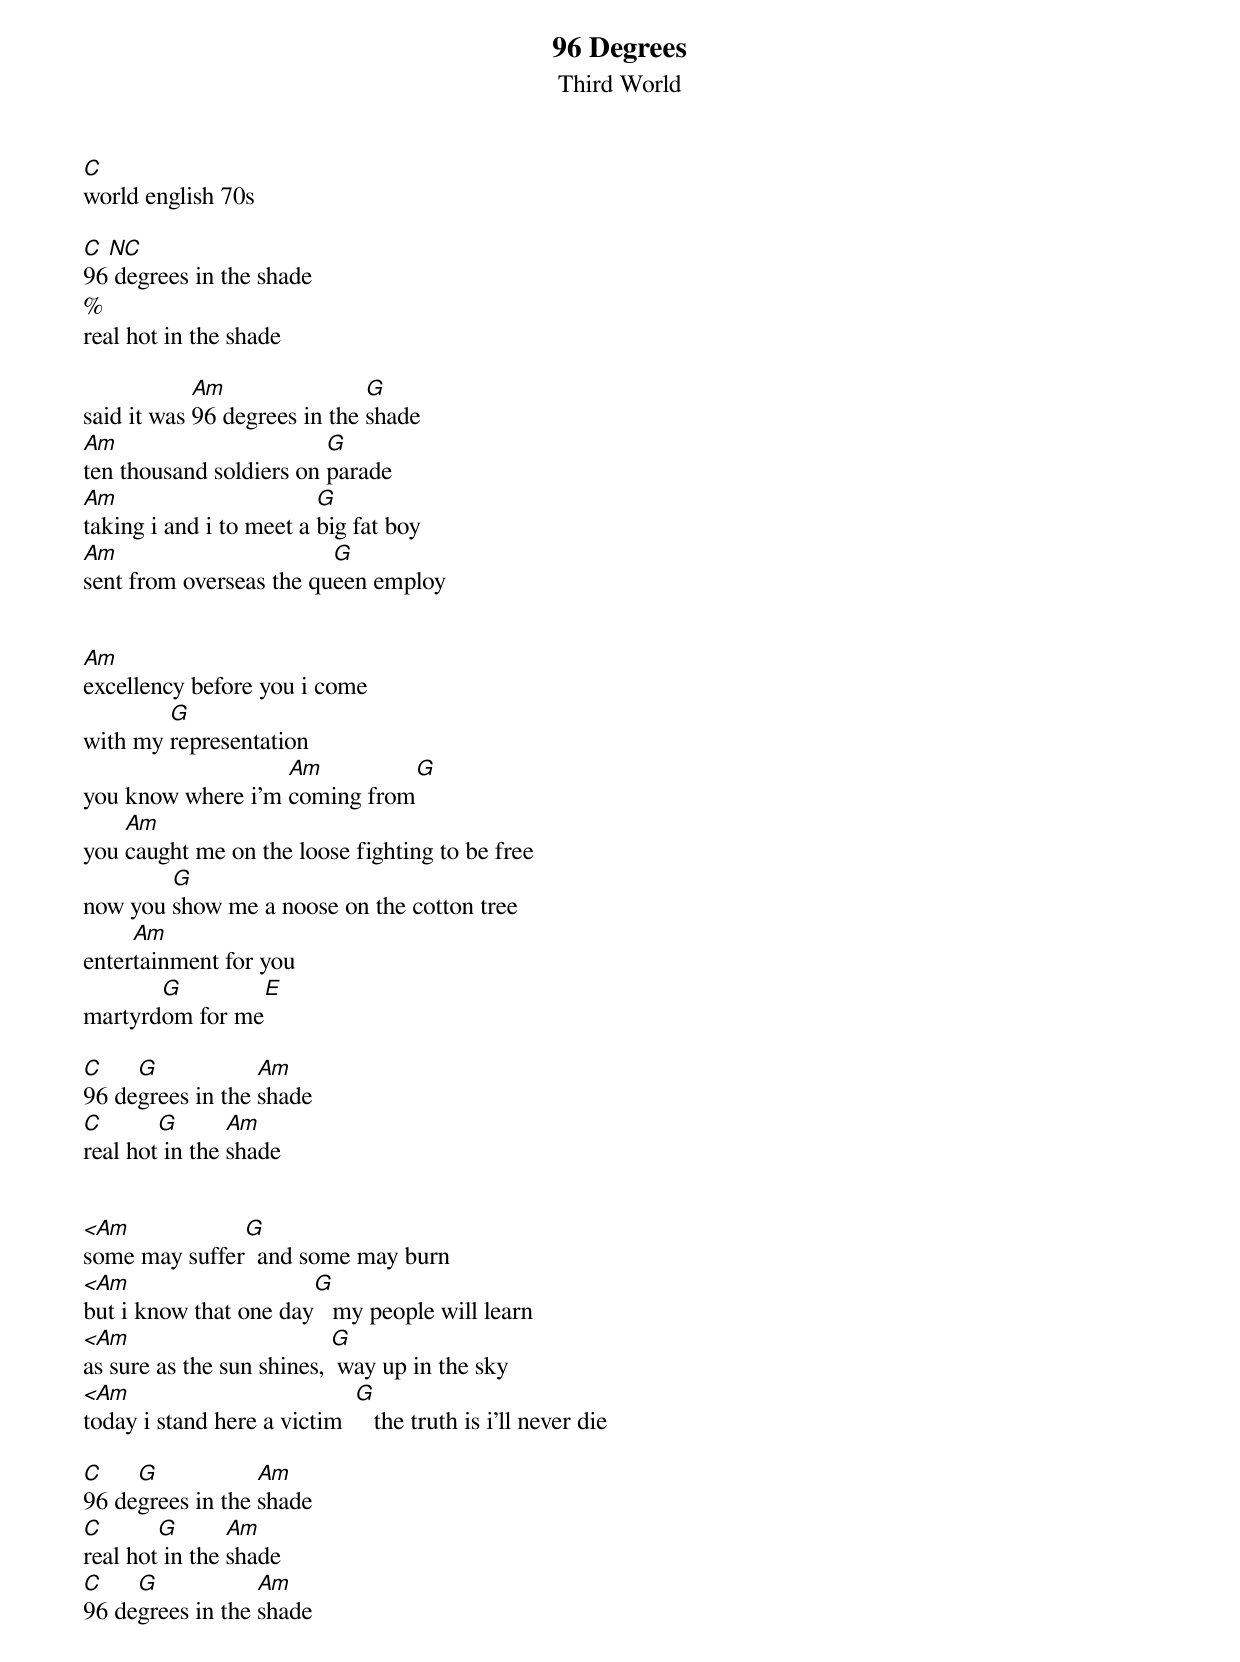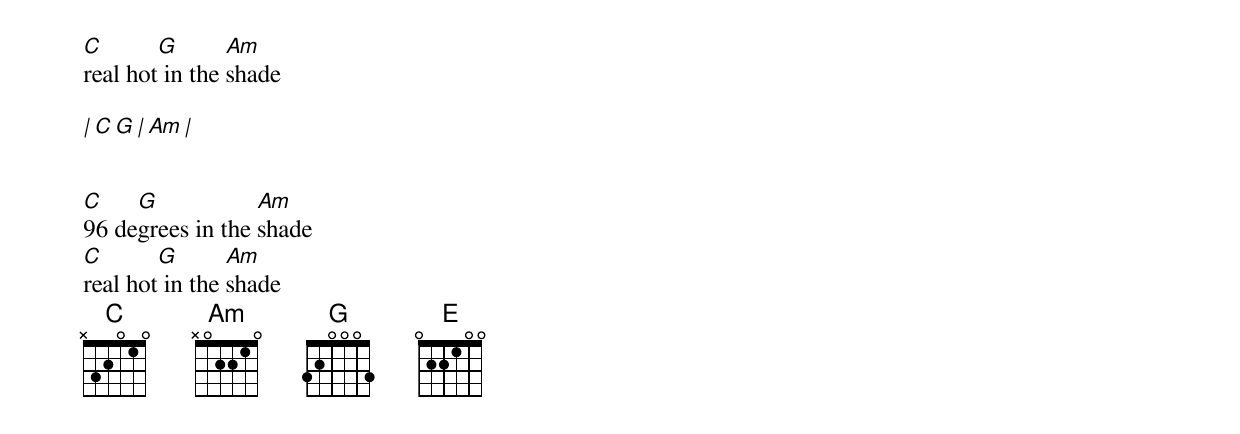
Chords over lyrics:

96 Degrees
Third World
C
world english 70s

C NC
96 degrees in the shade
%
real hot in the shade

            Am                G
said it was 96 degrees in the shade
Am                       G
ten thousand soldiers on parade
Am                       G
taking i and i to meet a big fat boy
Am                       G
sent from overseas the queen employ


Am
excellency before you i come
        G
with my representation
                   Am            G
you know where i'm coming from
    Am
you caught me on the loose fighting to be free
        G
now you show me a noose on the cotton tree
     Am
entertainment for you
       G          E
martyrdom for me

C    G            Am
96 degrees in the shade
C       G       Am
real hot in the shade


<Am            G
some may suffer  and some may burn
<Am                    G
but i know that one day   my people will learn
<Am                        G
as sure as the sun shines,  way up in the sky
<Am                          G
today i stand here a victim     the truth is i'll never die

C    G            Am
96 degrees in the shade
C       G       Am
real hot in the shade
C    G            Am
96 degrees in the shade
C       G       Am
real hot in the shade

| C   G  | Am     |


C    G            Am
96 degrees in the shade
C       G       Am
real hot in the shade
